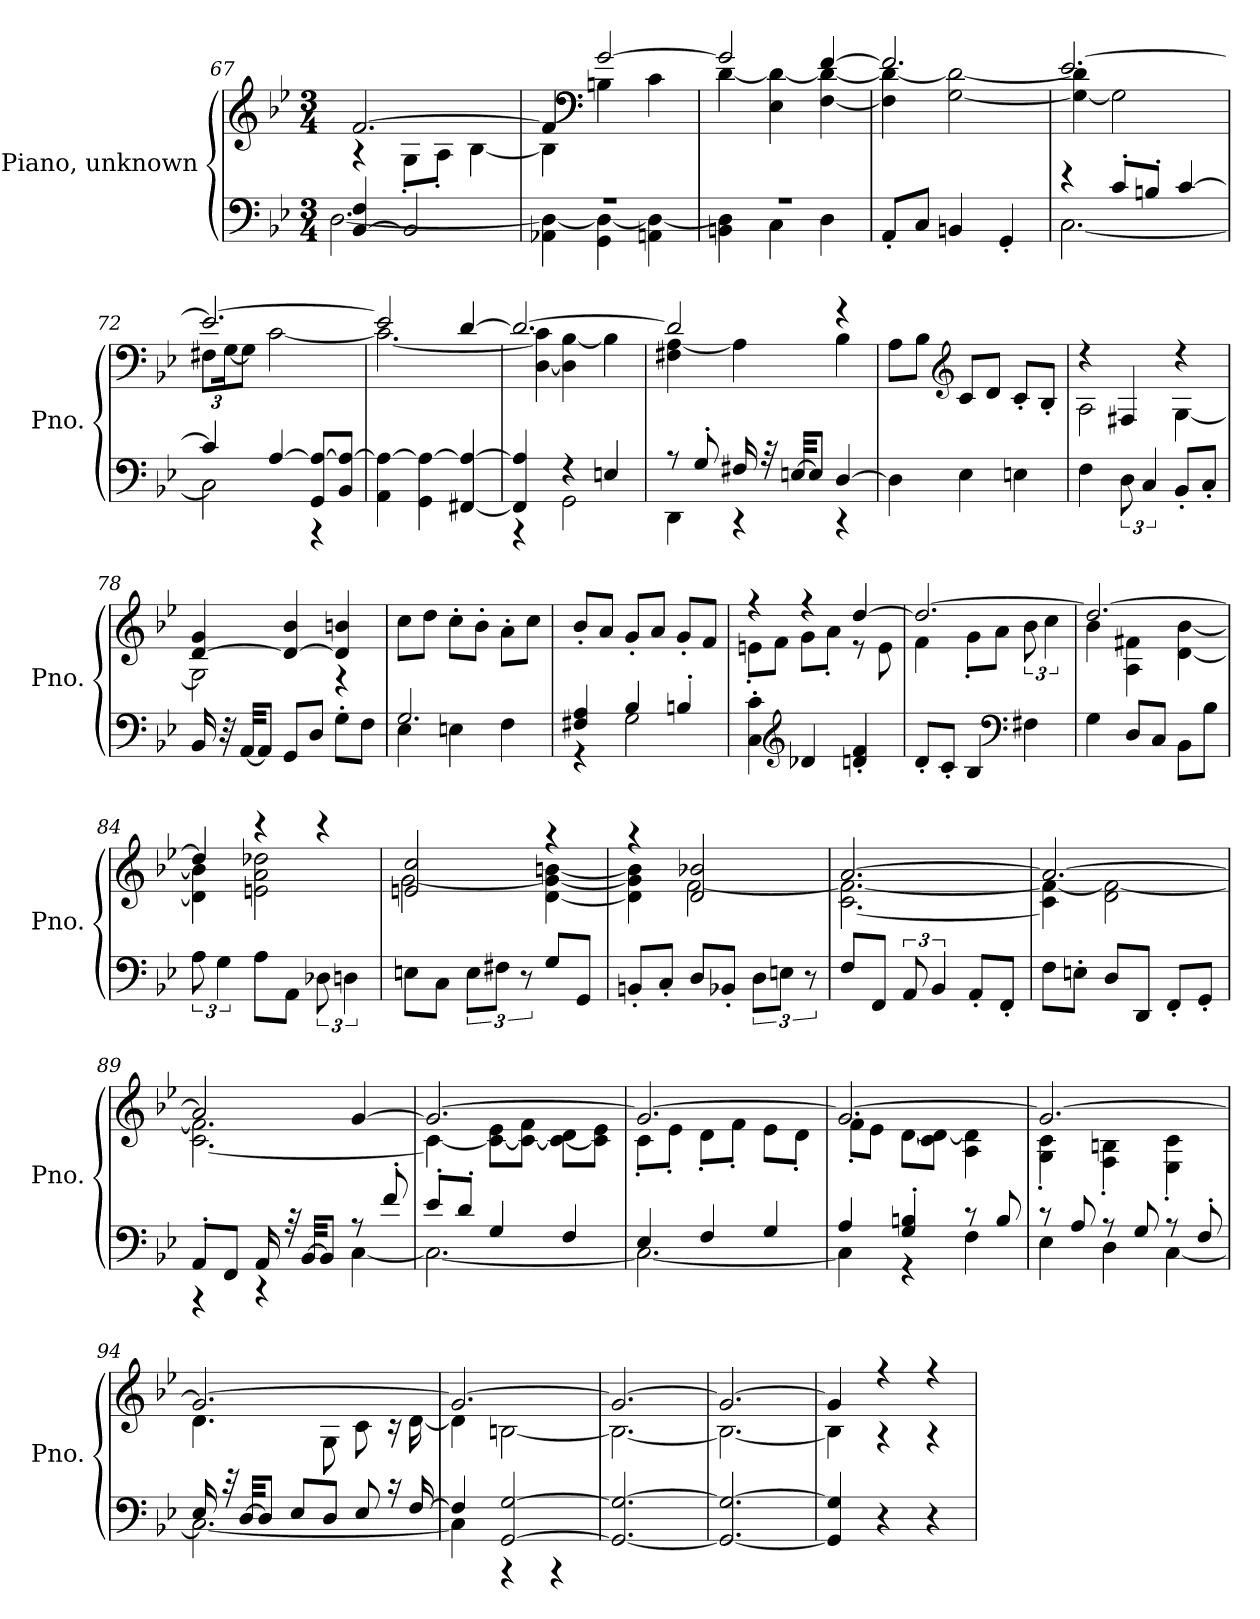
**kern	**kern
*part1	*part1
*staff2	*staff1
*I"Piano, unknown	*
*I'Pno.	*
*clefF4	*clefG2
*k[b-e-]	*k[b-e-]
*M3/4	*M3/4
=67	=67
*^	*^
[4BB-/ 4F/	[2.D\	[2.f/	4r
2BB-/]	.	.	8G'\L
.	.	.	8A'\J
.	.	.	[4B-\
=68	=68	=68	=68
2.r	4AA-X\ 4D\_	4f/]	4B-\]
*	*	*clefF4	*
.	4GG\ 4D\_	[2g/	4Bn\
.	4AAn\ 4D\_	.	4c\
=69	=69	=69	=69
2.r	4BBn\ 4D\]	2g/]	[4d\
.	4C\	.	4E-\ 4d\_
.	4D\	[4f/	[4F\ 4d\_
*v	*v	*	*
=70	=70	=70
8AA'/L	2.f/]	4F\] 4d\_
8C/J	.	.
4BBn/	.	[2G\ 2d\_
4GG'/	.	.
=71	=71	=71
*^	*	*
4r	[2.C\	[2.e-/	4G\_ 4d\]
8c'/L	.	.	2G\]
8Bn'/J	.	.	.
[4c/	.	.	.
!!LO:LB:g=z	!!
=72	=72	=72	=72
*	*	*	*Xbrackettup
4c/]	2C\]	2.e-/_	12F#X\L
.	.	.	[24G\K
.	.	.	8G\J]
[4A/	.	.	[2c\
8GG/ 8A/_L	4r	.	.
8BB-/ 8A/_J	.	.	.
*v	*v	*	*
=73	=73	=73
4AA\ 4A\_	2e-/]	2.c\_
4GG\ 4A\_	.	.
[4FF#X/ 4A/_	[4d/	.
=74	=74	=74
*^	*	*
4FF#/] 4A/]	4r	2.d/_	[4D\ 4c\]
4r	2GG\	.	4D\] [4B-\
4En/	.	.	4B-\]
=75	=75	=75	=75
8r	4DD\	2d/]	4F#X\ [4A\
8G'/	.	.	.
16F#X/	4r	.	4A\]
32r	.	.	.
[32En/KKL	.	.	.
8E/J]	.	.	.
[4D/	4r	4r	4B-\
*v	*v	*	*
*	*v	*v
=76	=76
4D\]	8A\L
.	8B-\J
*	*clefG2
4E-\	8c/L
.	8d/J
4En\	8c'/L
.	8B-'/J
!!LO:PB:g=z
=77	=77
*	*^
4F\	4r	2A\
12D\	4F#X/	.
6C/	.	.
8BB-'/L	4r	[4G\
8C'/J	.	.
=78	=78	=78
16BB-/	[4d/ 4g/	2G\]
32r	.	.
[32AA/KKL	.	.
8AA/J]	.	.
8GG/L	4d/_ 4b-/	.
8D/J	.	.
8G'\L	4d/] 4bn/	4r
8F\J	.	.
*	*v	*v
=79	=79
*^	*
2.G/	4E-\	8cc\L
.	.	8dd\J
.	4En\	8cc'\L
.	.	8b-'\J
.	4F\	8a'\L
.	.	8cc\J
=80	=80	=80
4F#X/ 4A/	4r	8b-'/L
.	.	8a/J
4B-/	2G\	8g'/L
.	.	8a/J
4Bn'/	.	8g'/L
.	.	8f/J
*v	*v	*
=81	=81
*	*^
4C\' 4c\'	4r	8en'\L
.	.	8f\J
*clefG2	*	*
4d-X/	4r	8g\L
.	.	8a'\J
4dn/' 4f/'	[4dd/	8r
.	.	8e\
!!LO:LB:g=z	!!
=82	=82	=82
8d'/L	2.dd/_	4f\
8c'/J	.	.
4B-/	.	8g'\L
.	.	8a\J
*clefF4	*	*
*	*	*brackettup
4F#X\	.	12b-\
.	.	6cc\
=83	=83	=83
4G\	2.dd/_	4b-\
8D/L	.	4A\ 4f#X\
8C/J	.	.
8BB-\L	.	[4d\ [4b-\
8B-\J	.	.
=84	=84	=84
12A\	4dd/]	4d\] 4b-\]
6G\	.	.
8A\L	4r	2en\ 2a\ 2dd-X\
8AA\J	.	.
12D-X\	4r	.
6Dn\	.	.
=85	=85	=85
8En\L	2en/ 2cc/	[2g\
8C\J	.	.
12E\L	.	.
12F#X\J	.	.
12r	.	.
8G/L	4r	[4d\ 4g\_ [4bn\
8GG/J	.	.
=86	=86	=86
8BBn'/L	4r	4d\] 4g\] 4b\]
8C'/J	.	.
8D/L	2d/ 2b-X/	[2f\
8BB-X'/J	.	.
12D\L	.	.
12En\J	.	.
12r	.	.
!!LO:LB:g=z	!!
=87	=87	=87
8F/L	[2.a/	[2.c\ 2.f\_
8FF/J	.	.
12AA/	.	.
6BB-/	.	.
8AA'/L	.	.
8FF'/J	.	.
=88	=88	=88
8F\L	2.a/_	4c\] 4f\_
8En'\J	.	.
8D/L	.	2d\ 2f\_
8DD/J	.	.
8FF'/L	.	.
8GG'/J	.	.
=89	=89	=89
*^	*	*
8AA'/L	4r	2a/]	[2.c\ 2.f\]
8FF/J	.	.	.
16AA/	4r	.	.
32r	.	.	.
[32BB-/KKL	.	.	.
8BB-/J]	.	.	.
8r	[4C\	[4g/	.
8f'/	.	.	.
=90	=90	=90	=90
8e-'/L	2.C\_	2.g/_	4c\_
8d'/J	.	.	.
4G/	.	.	8c\_ 8e-\L
.	.	.	8c\_ 8f\J
4F/	.	.	8c\_ 8d\L
.	.	.	8c\] 8e-\J
=91	=91	=91	=91
4E-/	2.C\_	2.g/_	8c'\L
.	.	.	8e-'\J
4F/	.	.	8d'\L
.	.	.	8f'\J
4G/	.	.	8e-\L
.	.	.	8d'\J
!!LO:LB:g=z	!!
=92	=92	=92	=92
4A/	4C\]	2.g/_	8f'\L
.	.	.	8e-\J
4G/' 4Bn/'	4r	.	[8d\L
.	.	.	8c\ 8d\_J
8r	4F\	.	4A\ 4d\]
8B/	.	.	.
=93	=93	=93	=93
8r	4E-\	2.g/_	4G\' 4c\'
8A/	.	.	.
8r	4D\	.	4F\' 4Bn\'
8G/	.	.	.
8r	[4C\	.	4E-\' 4c\'
8F'/	.	.	.
=94	=94	=94	=94
16E-/	2.C\_	2.g/_	4.d\
32r	.	.	.
[32D/KKL	.	.	.
8D/J]	.	.	.
8E-/L	.	.	.
8D/J	.	.	8G\
8E-/	.	.	8c\
16r	.	.	16r
[16F/	.	.	[16d\
=95	=95	=95	=95
4F/]	4C\]	2.g/_	4d\]
[2GG/ [2G/	4r	.	[2Bn\
.	4r	.	.
*v	*v	*	*
=96	=96	=96
2.GG/_ 2.G/_	2.g/_	2.B\_
=97	=97	=97
2.GG/_ 2.G/_	2.g/_	2.B\_
!!LO:LB:g=z	!!
=98	=98	=98
4GG/] 4G/]	4g/]	4B\]
4r	4r	4r
4r	4r	4r
*	*v	*v
=	=
*-	*-
